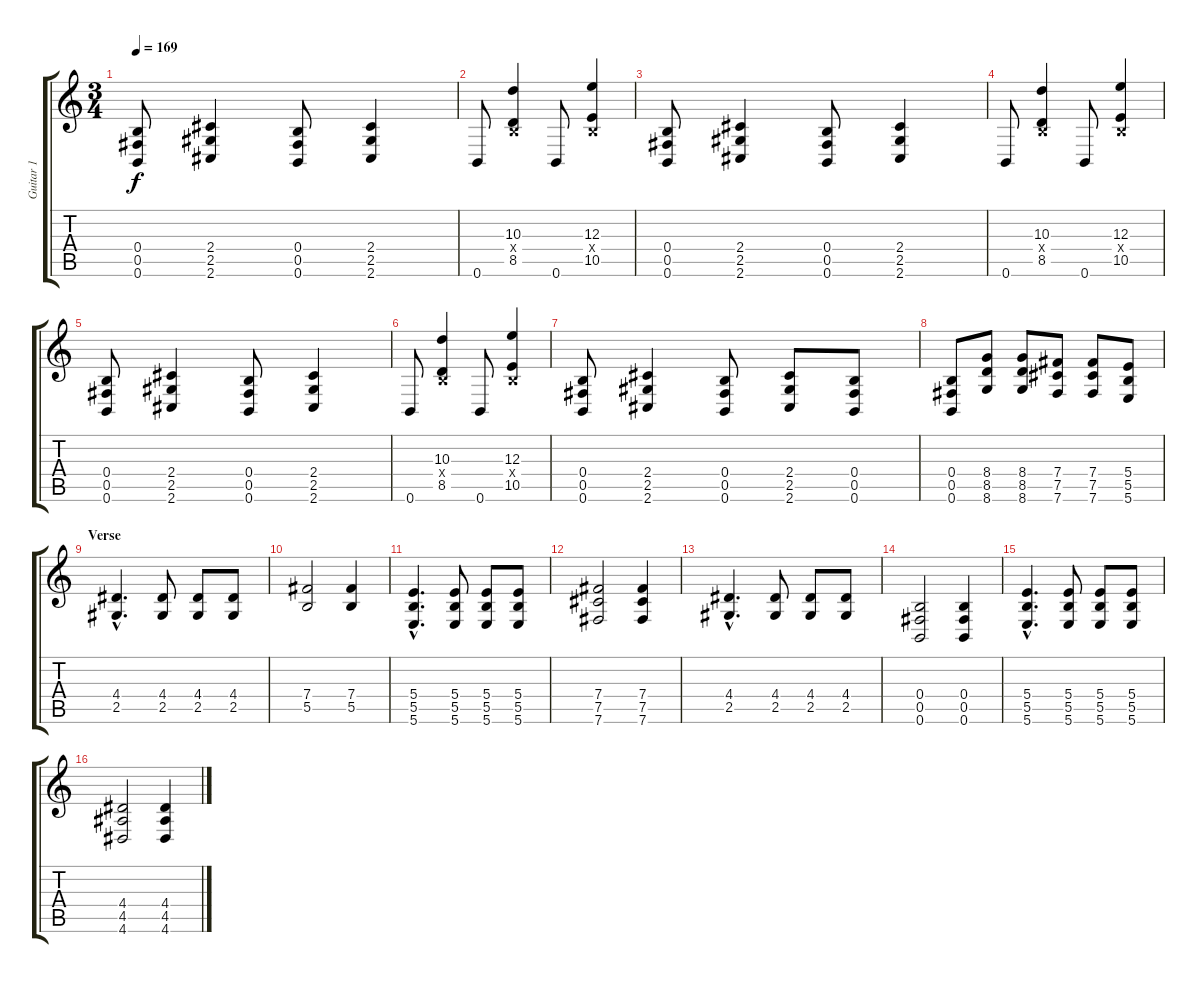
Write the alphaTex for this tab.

\track ("Guitar 1" "Guitar 1") {instrument distortionguitar}
\staff {score tabs}
\tuning (Db4 Ab3 E3 B2 Gb2 B1) {hide}
\ts (3 4)
\tempo 169
\clef g2
\ks c
(0.4 0.5 0.6).8{dy f} (2.4 2.5 2.6).4 (0.4 0.5 0.6).8 (2.4 2.5 2.6).4 |
0.6.8 (10.3 0.4{x} 8.5).4 0.6.8 (12.3 0.4{x} 10.5).4 |
(0.4 0.5 0.6).8 (2.4 2.5 2.6).4 (0.4 0.5 0.6).8 (2.4 2.5 2.6).4 |
0.6.8 (10.3 0.4{x} 8.5).4 0.6.8 (12.3 0.4{x} 10.5).4 |
(0.4 0.5 0.6).8 (2.4 2.5 2.6).4 (0.4 0.5 0.6).8 (2.4 2.5 2.6).4 |
0.6.8 (10.3 0.4{x} 8.5).4 0.6.8 (12.3 0.4{x} 10.5).4 |
(0.4 0.5 0.6).8 (2.4 2.5 2.6).4 (0.4 0.5 0.6).8 (2.4 2.5 2.6).8 (0.4 0.5 0.6).8 |
(0.4 0.5 0.6).8 (8.4 8.5 8.6).8 (8.4 8.5 8.6).8 (7.4 7.5 7.6).8 (7.4 7.5 7.6).8 (5.4 5.5 5.6).8 |
\section ("" "Verse")
(4.4{hac} 2.5{hac}).4{d} (4.4 2.5).8 (4.4 2.5).8 (4.4 2.5).8 |
(7.4 5.5).2 (7.4 5.5).4 |
(5.4{hac} 5.5{hac} 5.6{hac}).4{d} (5.4 5.5 5.6).8 (5.4 5.5 5.6).8 (5.4 5.5 5.6).8 |
(7.4 7.5 7.6).2 (7.4 7.5 7.6).4 |
(4.4{hac} 2.5{hac}).4{d} (4.4 2.5).8 (4.4 2.5).8 (4.4 2.5).8 |
(0.4 0.5 0.6).2 (0.4 0.5 0.6).4 |
(5.4{hac} 5.5{hac} 5.6{hac}).4{d} (5.4 5.5 5.6).8 (5.4 5.5 5.6).8 (5.4 5.5 5.6).8 |
(4.4 4.5 4.6).2 (4.4 4.5 4.6).4
